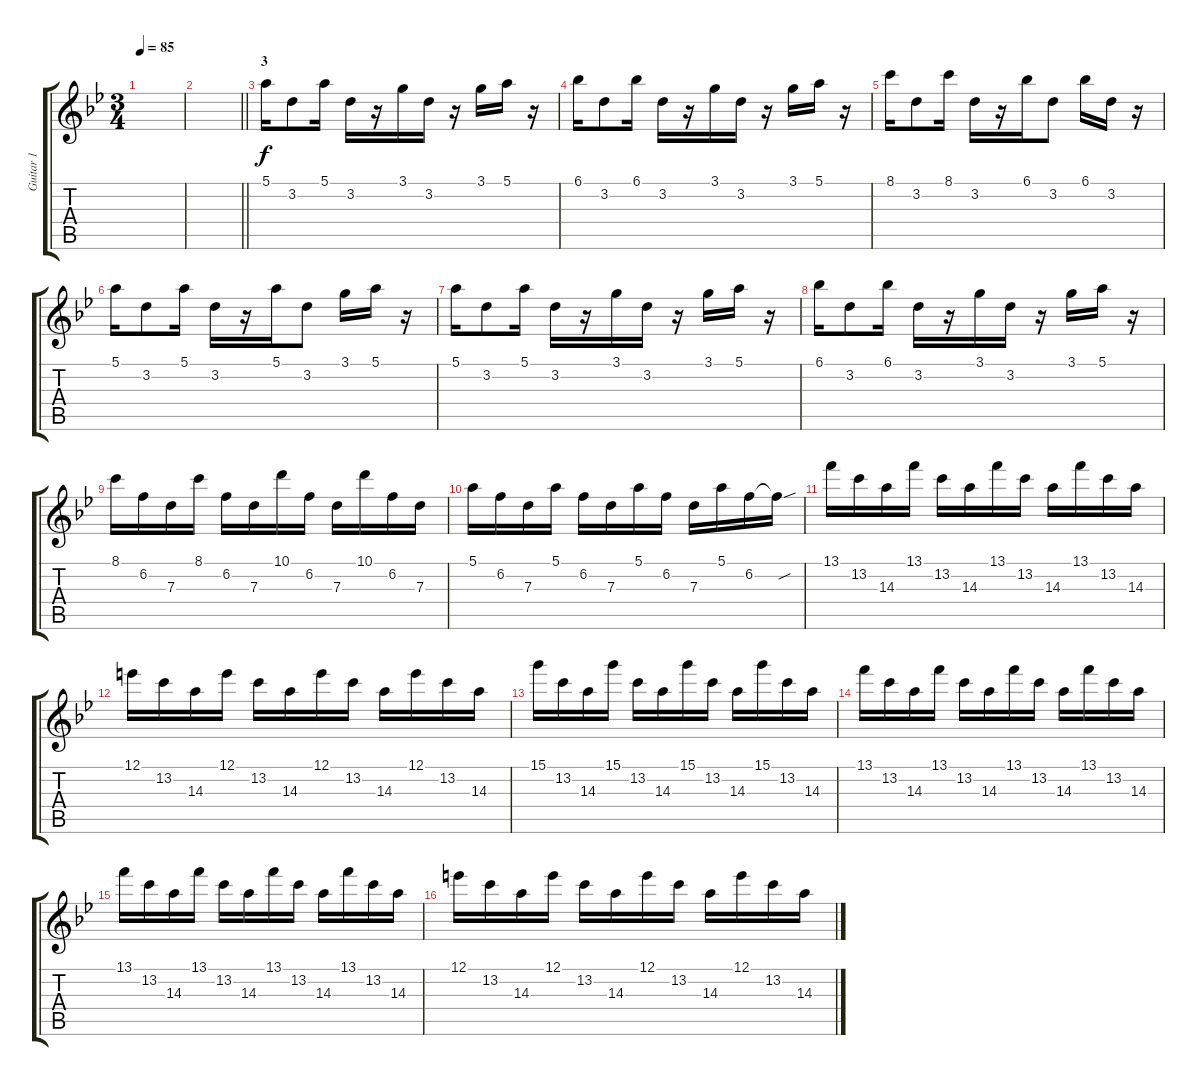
\track ("Guitar 1" "Guitar 1") {instrument electricguitarclean}
\staff {score tabs}
\tuning (E4 B3 G3 D3 A2 D2) {hide}
\ts (3 4)
\tempo 85
\clef g2
\ks bb
|
\barLineRight lightlight
|
\section ("" "3")
5.1.16 3.2.8 5.1.16 3.2.16 r.16 3.1.16 3.2.16 r.16 3.1.16 5.1.16 r.16 |
6.1.16 3.2.8 6.1.16 3.2.16 r.16 3.1.16 3.2.16 r.16 3.1.16 5.1.16 r.16 |
8.1.16 3.2.8 8.1.16 3.2.16 r.16 6.1.16 3.2.8 6.1.16 3.2.16 r.16 |
5.1.16 3.2.8 5.1.16 3.2.16 r.16 5.1.16 3.2.8 3.1.16 5.1.16 r.16 |
5.1.16 3.2.8 5.1.16 3.2.16 r.16 3.1.16 3.2.16 r.16 3.1.16 5.1.16 r.16 |
6.1.16 3.2.8 6.1.16 3.2.16 r.16 3.1.16 3.2.16 r.16 3.1.16 5.1.16 r.16 |
8.1.16 6.2.16 7.3.16 8.1.16 6.2.16 7.3.16 10.1.16 6.2.16 7.3.16 10.1.16 6.2.16 7.3.16 |
5.1.16 6.2.16 7.3.16 5.1.16 6.2.16 7.3.16 5.1.16 6.2.16 7.3.16 5.1.16 6.2.16 6.2{sou t}.16 |
13.1.16{volume 10} 13.2.16 14.3.16 13.1.16 13.2.16 14.3.16 13.1.16 13.2.16 14.3.16 13.1.16 13.2.16 14.3.16 |
12.1.16 13.2.16 14.3.16 12.1.16 13.2.16 14.3.16 12.1.16 13.2.16 14.3.16 12.1.16 13.2.16 14.3.16 |
15.1.16 13.2.16 14.3.16 15.1.16 13.2.16 14.3.16 15.1.16 13.2.16 14.3.16 15.1.16 13.2.16 14.3.16 |
13.1.16 13.2.16 14.3.16 13.1.16 13.2.16 14.3.16 13.1.16 13.2.16 14.3.16 13.1.16 13.2.16 14.3.16 |
13.1.16 13.2.16 14.3.16 13.1.16 13.2.16 14.3.16 13.1.16 13.2.16 14.3.16 13.1.16 13.2.16 14.3.16 |
12.1.16 13.2.16 14.3.16 12.1.16 13.2.16 14.3.16 12.1.16 13.2.16 14.3.16 12.1.16 13.2.16 14.3.16
